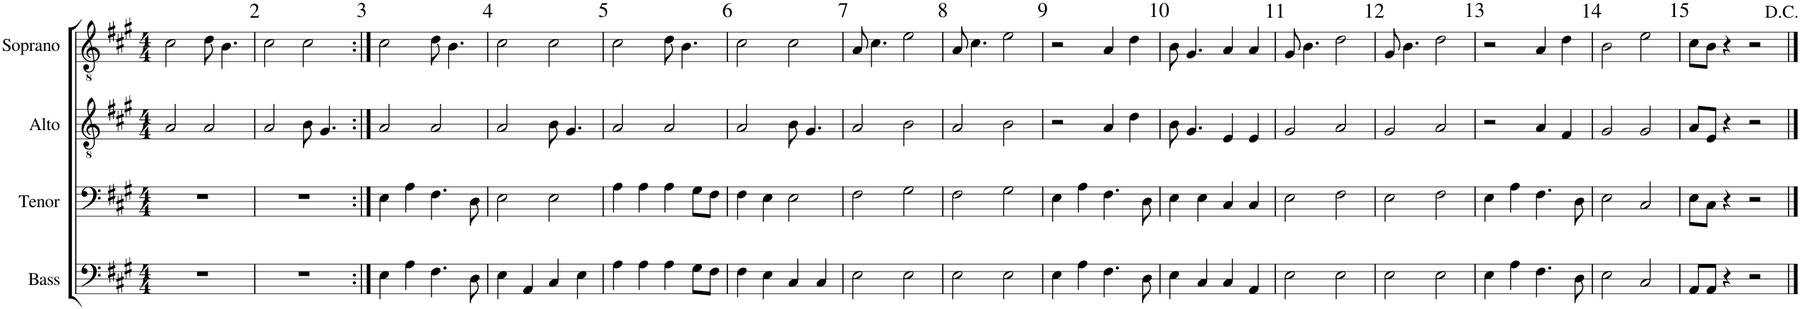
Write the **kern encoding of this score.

**kern	**kern	**kern	**kern
*part4	*part3	*part2	*part1
*staff4	*staff3	*staff2	*staff1
*I"Bass	*I"Tenor	*I"Alto	*I"Soprano
*I'B.	*I'T.	*I'A.	*I'S.
*clefF4	*clefF4	*clefGv2	*clefGv2
*k[f#c#g#]	*k[f#c#g#]	*k[f#c#g#]	*k[f#c#g#]
*M4/4	*M4/4	*M4/4	*M4/4
=1	=1	=1	=1
1r	1r	2A/	2c#\
.	.	2A/	8d\
.	.	.	4.B\
=2	=2	=2	=2
1r	1r	2A/	2c#\
.	.	8B\	2c#\
.	.	4.G#/	.
=3:|!	=3:|!	=3:|!	=3:|!
4E\	4E\	2A/	2c#\
4A\	4A\	.	.
4.F#\	4.F#\	2A/	8d\
.	.	.	4.B\
8D\	8D\	.	.
=4	=4	=4	=4
4E\	2E\	2A/	2c#\
4AA/	.	.	.
4C#/	2E\	8B\	2c#\
.	.	4.G#/	.
4E\	.	.	.
=5	=5	=5	=5
4A\	4A\	2A/	2c#\
4A\	4A\	.	.
4A\	4A\	2A/	8d\
.	.	.	4.B\
8G#\L	8G#\L	.	.
8F#\J	8F#\J	.	.
=6	=6	=6	=6
4F#\	4F#\	2A/	2c#\
4E\	4E\	.	.
4C#/	2E\	8B\	2c#\
.	.	4.G#/	.
4C#/	.	.	.
=7	=7	=7	=7
2E\	2F#\	2A/	8A/
.	.	.	4.c#\
2E\	2G#\	2B\	2e\
=8	=8	=8	=8
2E\	2F#\	2A/	8A/
.	.	.	4.c#\
2E\	2G#\	2B\	2e\
=9	=9	=9	=9
4E\	4E\	2r	2r
4A\	4A\	.	.
4.F#\	4.F#\	4A/	4A/
.	.	4d\	4d\
8D\	8D\	.	.
=10	=10	=10	=10
4E\	4E\	8B\	8B\
.	.	4.G#/	4.G#/
4C#/	4E\	.	.
4C#/	4C#/	4E/	4A/
4AA/	4C#/	4E/	4A/
=11	=11	=11	=11
2E\	2E\	2G#/	8G#/
.	.	.	4.B\
2E\	2F#\	2A/	2d\
=12	=12	=12	=12
2E\	2E\	2G#/	8G#/
.	.	.	4.B\
2E\	2F#\	2A/	2d\
=13	=13	=13	=13
4E\	4E\	2r	2r
4A\	4A\	.	.
4.F#\	4.F#\	4A/	4A/
.	.	4F#/	4d\
8D\	8D\	.	.
=14	=14	=14	=14
2E\	2E\	2G#/	2B\
2C#/	2C#/	2G#/	2e\
=15	=15	=15	=15
8AA/L	8E\L	8A/L	8c#\L
8AA/J	8C#\J	8E/J	8B\J
4r	4r	4r	4r
2r	2r	2r	2r
==	==	==	==
*-	*-	*-	*-
